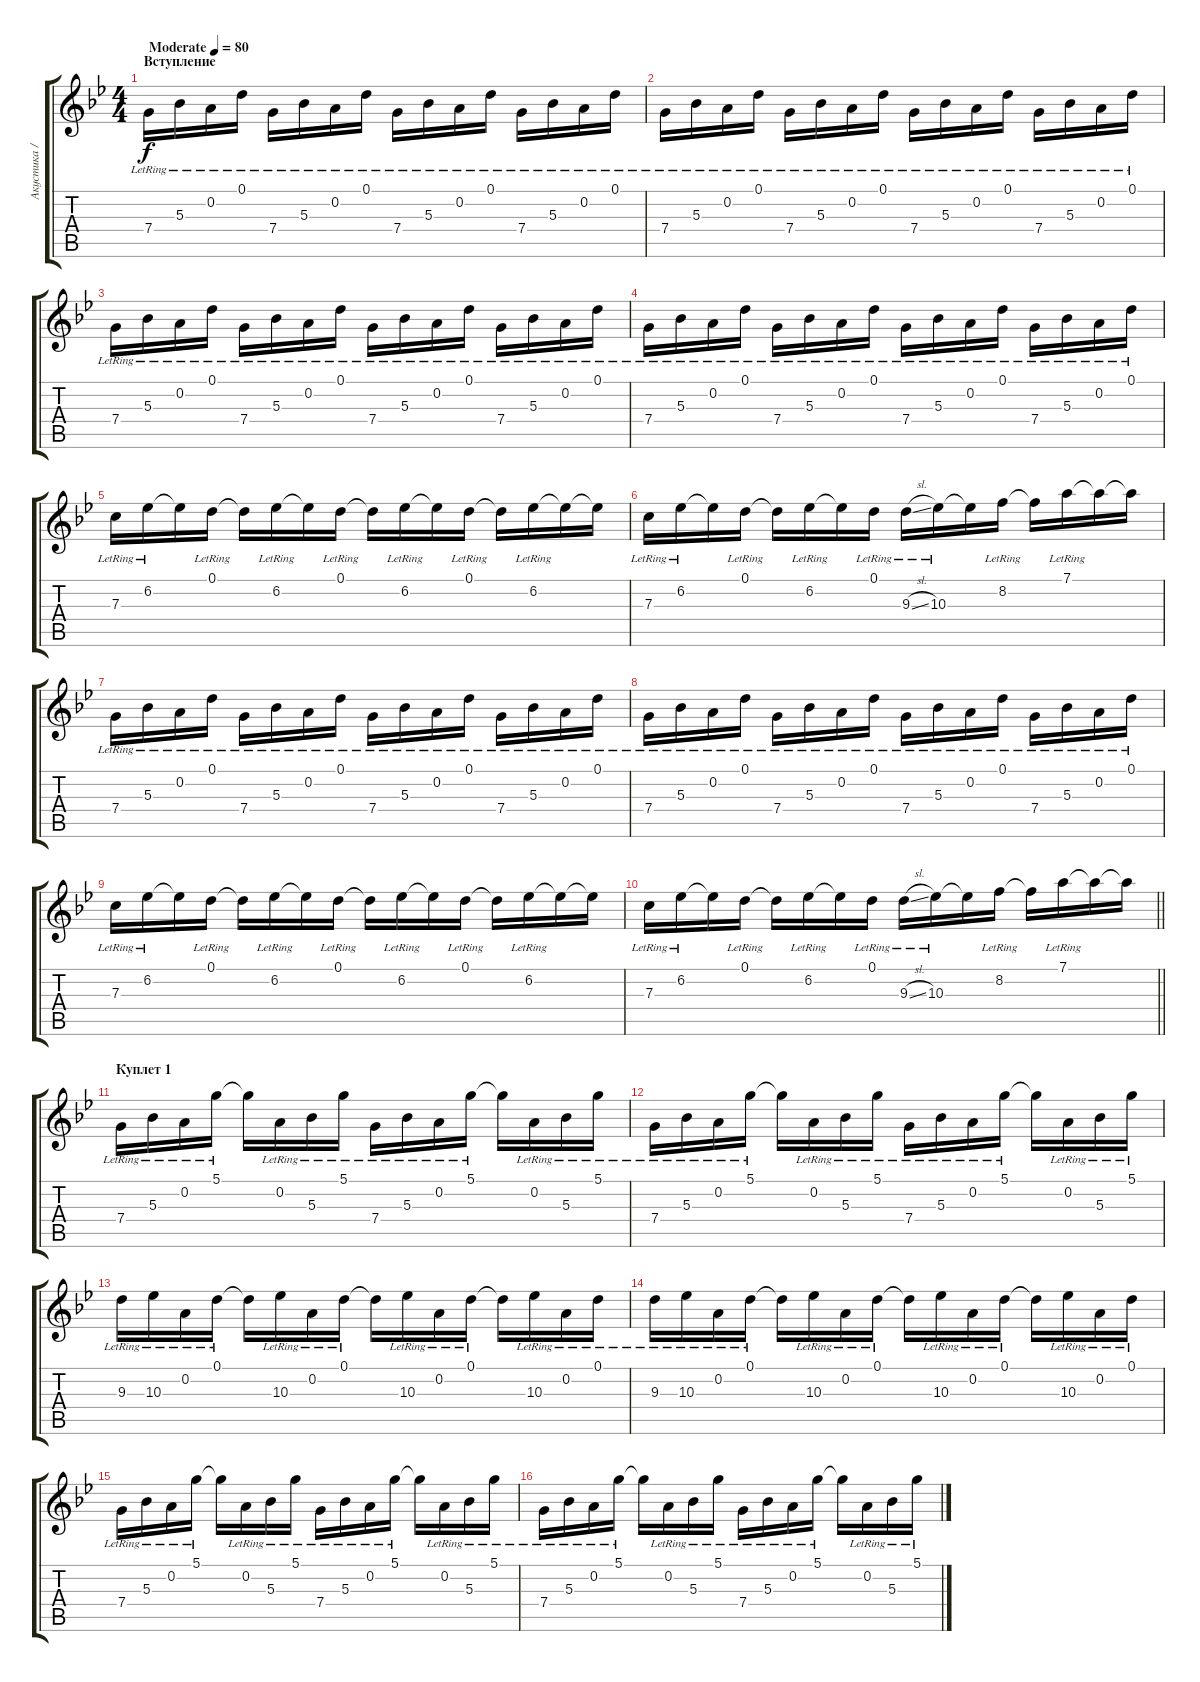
\track ("Акустика / соло" "Акустика /") {instrument acousticguitarsteel}
\staff {score tabs}
\tuning (D4 A3 F3 C3 G2 C2) {hide}
\ts (4 4)
\section ("" "Вступление")
\tempo (80 "Moderate")
\clef g2
\ks gminor
7.4{lr}.16{dy f instrument acousticguitarsteel} 5.3{lr}.16 0.2{lr}.16 0.1{lr}.16 7.4{lr}.16 5.3{lr}.16 0.2{lr}.16 0.1{lr}.16 7.4{lr}.16 5.3{lr}.16 0.2{lr}.16 0.1{lr}.16 7.4{lr}.16 5.3{lr}.16 0.2{lr}.16 0.1{lr}.16 |
7.4{lr}.16 5.3{lr}.16 0.2{lr}.16 0.1{lr}.16 7.4{lr}.16 5.3{lr}.16 0.2{lr}.16 0.1{lr}.16 7.4{lr}.16 5.3{lr}.16 0.2{lr}.16 0.1{lr}.16 7.4{lr}.16 5.3{lr}.16 0.2{lr}.16 0.1{lr}.16 |
7.4{lr}.16 5.3{lr}.16 0.2{lr}.16 0.1{lr}.16 7.4{lr}.16 5.3{lr}.16 0.2{lr}.16 0.1{lr}.16 7.4{lr}.16 5.3{lr}.16 0.2{lr}.16 0.1{lr}.16 7.4{lr}.16 5.3{lr}.16 0.2{lr}.16 0.1{lr}.16 |
7.4{lr}.16 5.3{lr}.16 0.2{lr}.16 0.1{lr}.16 7.4{lr}.16 5.3{lr}.16 0.2{lr}.16 0.1{lr}.16 7.4{lr}.16 5.3{lr}.16 0.2{lr}.16 0.1{lr}.16 7.4{lr}.16 5.3{lr}.16 0.2{lr}.16 0.1{lr}.16 |
7.3{lr}.16 6.2{lr}.16 6.2{t}.16 0.1{lr}.16 0.1{t}.16 6.2{lr}.16 6.2{t}.16 0.1{lr}.16 0.1{t}.16 6.2{lr}.16 6.2{t}.16 0.1{lr}.16 0.1{t}.16 6.2{lr}.16 6.2{t}.16 6.2{t}.16 |
7.3{lr}.16 6.2{lr}.16 6.2{t}.16 0.1{lr}.16 0.1{t}.16 6.2{lr}.16 6.2{t}.16 0.1{lr}.16 9.3{sl lr}.16 10.3{lr}.16 10.3{t}.16 8.2{lr}.16 8.2{t}.16 7.1{lr}.16 7.1{t}.16 7.1{t}.16 |
7.4{lr}.16 5.3{lr}.16 0.2{lr}.16 0.1{lr}.16 7.4{lr}.16 5.3{lr}.16 0.2{lr}.16 0.1{lr}.16 7.4{lr}.16 5.3{lr}.16 0.2{lr}.16 0.1{lr}.16 7.4{lr}.16 5.3{lr}.16 0.2{lr}.16 0.1{lr}.16 |
7.4{lr}.16 5.3{lr}.16 0.2{lr}.16 0.1{lr}.16 7.4{lr}.16 5.3{lr}.16 0.2{lr}.16 0.1{lr}.16 7.4{lr}.16 5.3{lr}.16 0.2{lr}.16 0.1{lr}.16 7.4{lr}.16 5.3{lr}.16 0.2{lr}.16 0.1{lr}.16 |
7.3{lr}.16 6.2{lr}.16 6.2{t}.16 0.1{lr}.16 0.1{t}.16 6.2{lr}.16 6.2{t}.16 0.1{lr}.16 0.1{t}.16 6.2{lr}.16 6.2{t}.16 0.1{lr}.16 0.1{t}.16 6.2{lr}.16 6.2{t}.16 6.2{t}.16 |
\barLineRight lightlight
7.3{lr}.16 6.2{lr}.16 6.2{t}.16 0.1{lr}.16 0.1{t}.16 6.2{lr}.16 6.2{t}.16 0.1{lr}.16 9.3{sl lr}.16 10.3{lr}.16 10.3{t}.16 8.2{lr}.16 8.2{t}.16 7.1{lr}.16 7.1{t}.16 7.1{t}.16 |
\section ("" "Куплет 1")
7.4{lr}.16 5.3{lr}.16 0.2{lr}.16 5.1{lr}.16 5.1{t}.16 0.2{lr}.16 5.3{lr}.16 5.1{lr}.16 7.4{lr}.16 5.3{lr}.16 0.2{lr}.16 5.1{lr}.16 5.1{t}.16 0.2{lr}.16 5.3{lr}.16 5.1{lr}.16 |
7.4{lr}.16 5.3{lr}.16 0.2{lr}.16 5.1{lr}.16 5.1{t}.16 0.2{lr}.16 5.3{lr}.16 5.1{lr}.16 7.4{lr}.16 5.3{lr}.16 0.2{lr}.16 5.1{lr}.16 5.1{t}.16 0.2{lr}.16 5.3{lr}.16 5.1{lr}.16 |
9.3{lr}.16 10.3{lr}.16 0.2{lr}.16 0.1{lr}.16 0.1{t}.16 10.3{lr}.16 0.2{lr}.16 0.1{lr}.16 0.1{t}.16 10.3{lr}.16 0.2{lr}.16 0.1{lr}.16 0.1{t}.16 10.3{lr}.16 0.2{lr}.16 0.1{lr}.16 |
9.3{lr}.16 10.3{lr}.16 0.2{lr}.16 0.1{lr}.16 0.1{t}.16 10.3{lr}.16 0.2{lr}.16 0.1{lr}.16 0.1{t}.16 10.3{lr}.16 0.2{lr}.16 0.1{lr}.16 0.1{t}.16 10.3{lr}.16 0.2{lr}.16 0.1{lr}.16 |
7.4{lr}.16 5.3{lr}.16 0.2{lr}.16 5.1{lr}.16 5.1{t}.16 0.2{lr}.16 5.3{lr}.16 5.1{lr}.16 7.4{lr}.16 5.3{lr}.16 0.2{lr}.16 5.1{lr}.16 5.1{t}.16 0.2{lr}.16 5.3{lr}.16 5.1{lr}.16 |
7.4{lr}.16 5.3{lr}.16 0.2{lr}.16 5.1{lr}.16 5.1{t}.16 0.2{lr}.16 5.3{lr}.16 5.1{lr}.16 7.4{lr}.16 5.3{lr}.16 0.2{lr}.16 5.1{lr}.16 5.1{t}.16 0.2{lr}.16 5.3{lr}.16 5.1{lr}.16
